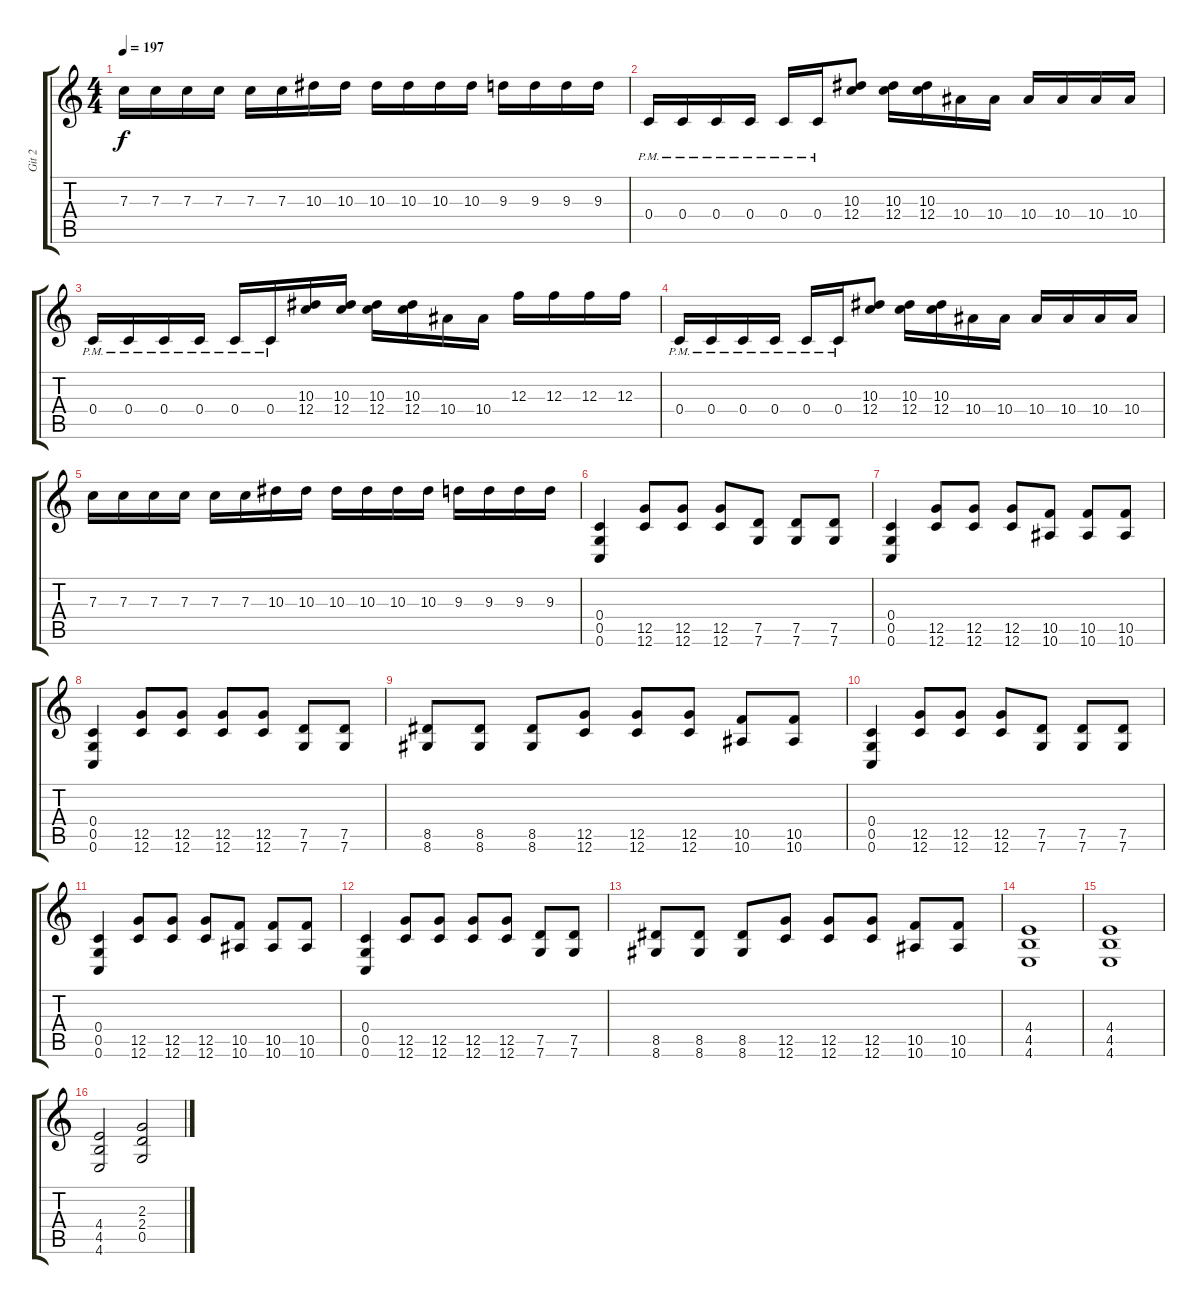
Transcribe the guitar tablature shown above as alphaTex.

\track ("Git 2" "Git 2") {instrument overdrivenguitar}
\staff {score tabs}
\tuning (D4 A3 F3 C3 G2 C2) {hide}
\ts (4 4)
\tempo 197
\clef g2
\ks c
7.3.16{dy f} 7.3.16 7.3.16 7.3.16 7.3.16 7.3.16 10.3.16 10.3.16 10.3.16 10.3.16 10.3.16 10.3.16 9.3.16 9.3.16 9.3.16 9.3.16 |
0.4{pm}.16 0.4{pm}.16 0.4{pm}.16 0.4{pm}.16 0.4{pm}.16 0.4{pm}.16 (10.3 12.4).8 (10.3 12.4).16 (10.3 12.4).16 10.4.16 10.4.16 10.4.16 10.4.16 10.4.16 10.4.16 |
0.4{pm}.16 0.4{pm}.16 0.4{pm}.16 0.4{pm}.16 0.4{pm}.16 0.4{pm}.16 (10.3 12.4).16 (10.3 12.4).16 (10.3 12.4).16 (10.3 12.4).16 10.4.16 10.4.16 12.3.16 12.3.16 12.3.16 12.3.16 |
0.4{pm}.16 0.4{pm}.16 0.4{pm}.16 0.4{pm}.16 0.4{pm}.16 0.4{pm}.16 (10.3 12.4).8 (10.3 12.4).16 (10.3 12.4).16 10.4.16 10.4.16 10.4.16 10.4.16 10.4.16 10.4.16 |
7.3.16 7.3.16 7.3.16 7.3.16 7.3.16 7.3.16 10.3.16 10.3.16 10.3.16 10.3.16 10.3.16 10.3.16 9.3.16 9.3.16 9.3.16 9.3.16 |
(0.4 0.5 0.6).4 (12.5 12.6).8 (12.5 12.6).8 (12.5 12.6).8 (7.5 7.6).8 (7.5 7.6).8 (7.5 7.6).8 |
(0.4 0.5 0.6).4 (12.5 12.6).8 (12.5 12.6).8 (12.5 12.6).8 (10.5 10.6).8 (10.5 10.6).8 (10.5 10.6).8 |
(0.4 0.5 0.6).4 (12.5 12.6).8 (12.5 12.6).8 (12.5 12.6).8 (12.5 12.6).8 (7.5 7.6).8 (7.5 7.6).8 |
(8.5 8.6).8 (8.5 8.6).8 (8.5 8.6).8 (12.5 12.6).8 (12.5 12.6).8 (12.5 12.6).8 (10.5 10.6).8 (10.5 10.6).8 |
(0.4 0.5 0.6).4 (12.5 12.6).8 (12.5 12.6).8 (12.5 12.6).8 (7.5 7.6).8 (7.5 7.6).8 (7.5 7.6).8 |
(0.4 0.5 0.6).4 (12.5 12.6).8 (12.5 12.6).8 (12.5 12.6).8 (10.5 10.6).8 (10.5 10.6).8 (10.5 10.6).8 |
(0.4 0.5 0.6).4 (12.5 12.6).8 (12.5 12.6).8 (12.5 12.6).8 (12.5 12.6).8 (7.5 7.6).8 (7.5 7.6).8 |
(8.5 8.6).8 (8.5 8.6).8 (8.5 8.6).8 (12.5 12.6).8 (12.5 12.6).8 (12.5 12.6).8 (10.5 10.6).8 (10.5 10.6).8 |
(4.4 4.5 4.6).1 |
(4.4 4.5 4.6).1 |
(4.4 4.5 4.6).2 (2.3 2.4 0.5).2
